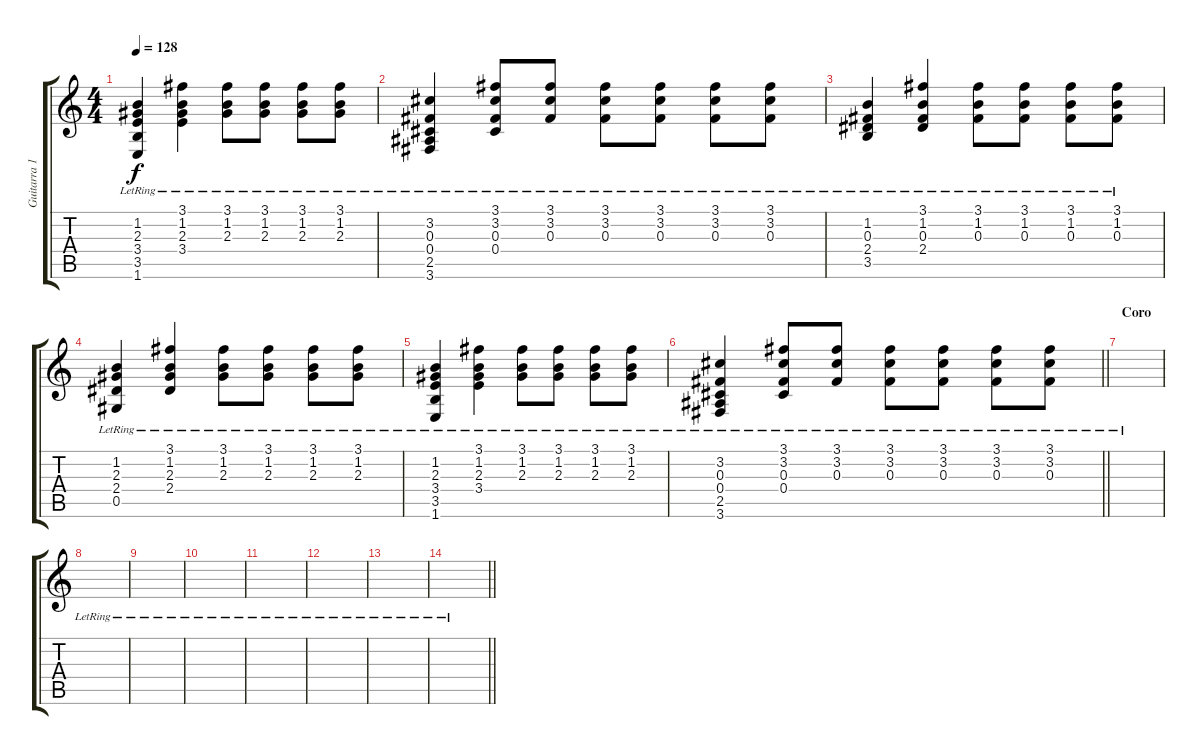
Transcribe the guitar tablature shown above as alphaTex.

\track ("Guitarra 1" "Guitarra 1") {instrument acousticguitarsteel}
\staff {score tabs}
\tuning (Eb4 Bb3 Gb3 Db3 Ab2 Eb2) {hide}
\ts (4 4)
\tempo 128
\clef g2
\ks c
(1.2{lr} 2.3{lr} 3.4{lr} 3.5{lr} 1.6{lr}).4{dy f} (3.1{lr} 1.2{lr} 2.3{lr} 3.4{lr}).4 (3.1{lr} 1.2{lr} 2.3{lr}).8 (3.1{lr} 1.2{lr} 2.3{lr}).8 (3.1 1.2{lr} 2.3).8 (3.1 1.2{lr} 2.3).8 |
(3.2{lr} 0.3{lr} 0.4{lr} 2.5{lr} 3.6{lr}).4 (3.1{lr} 3.2{lr} 0.3{lr} 0.4{lr}).8 (3.1{lr} 3.2{lr} 0.3{lr}).8 (3.1{lr} 3.2{lr} 0.3{lr}).8 (3.1{lr} 3.2{lr} 0.3{lr}).8 (3.1{lr} 3.2{lr} 0.3{lr}).8 (3.1{lr} 3.2{lr} 0.3{lr}).8 |
(1.2{lr} 0.3{lr} 2.4{lr} 3.5{lr}).4 (3.1{lr} 1.2{lr} 0.3{lr} 2.4{lr}).4 (3.1{lr} 1.2{lr} 0.3{lr}).8 (3.1{lr} 1.2{lr} 0.3{lr}).8 (3.1 1.2{lr} 0.3).8 (3.1 1.2{lr} 0.3).8 |
(1.2{lr} 2.3{lr} 2.4{lr} 0.5{lr}).4 (3.1{lr} 1.2{lr} 2.3{lr} 2.4{lr}).4 (3.1{lr} 1.2{lr} 2.3{lr}).8 (3.1{lr} 1.2{lr} 2.3{lr}).8 (3.1 1.2{lr} 2.3).8 (3.1 1.2{lr} 2.3).8 |
(1.2{lr} 2.3{lr} 3.4{lr} 3.5{lr} 1.6{lr}).4 (3.1{lr} 1.2{lr} 2.3{lr} 3.4{lr}).4 (3.1{lr} 1.2{lr} 2.3{lr}).8 (3.1{lr} 1.2{lr} 2.3{lr}).8 (3.1 1.2{lr} 2.3).8 (3.1 1.2{lr} 2.3).8 |
\barLineRight lightlight
(3.2{lr} 0.3{lr} 0.4{lr} 2.5{lr} 3.6{lr}).4 (3.1{lr} 3.2{lr} 0.3{lr} 0.4{lr}).8 (3.1{lr} 3.2{lr} 0.3{lr}).8 (3.1{lr} 3.2{lr} 0.3{lr}).8 (3.1{lr} 3.2{lr} 0.3{lr}).8 (3.1{lr} 3.2{lr} 0.3{lr}).8 (3.1{lr} 3.2{lr} 0.3{lr}).8 |
\section ("" "Coro")
|
|
|
|
|
|
|
\barLineRight lightlight
